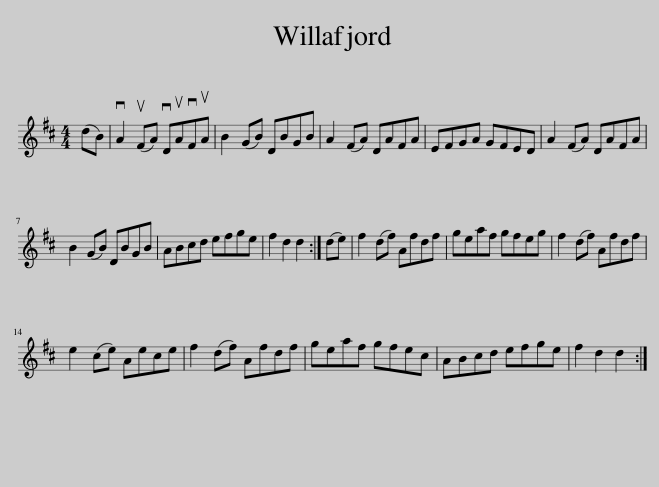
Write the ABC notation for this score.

X:1
L:1/8
M:4/4
I:linebreak $
K:D
V:1 treble
V:1
 (dB) | vA2 (uFA) vDuAvFuA | B2 (GB) DBGB | A2 (FA) DAFA | EFGA GFED | %5
 A2 (FA) DAFA |$ B2 (GB) DBGB | ABcd efge | f2 d2 d2 :| (de) | %10
 f2 (df) Afdf | geaf gfeg | f2 (df) Afdf |$ e2 (ce) Aece | f2 (df) Afdf | %15
 geaf gfec | ABcd efge | f2 d2 d2 :| %18
